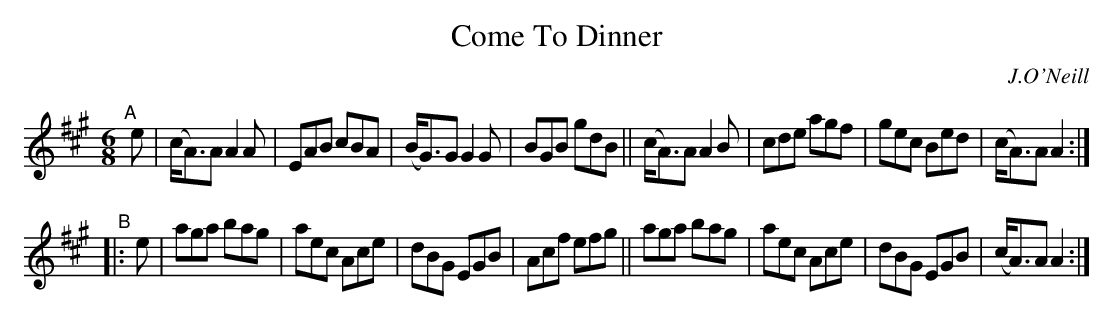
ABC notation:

X:1
T: Come To Dinner
O: J.O'Neill
M: 6/8
L: 1/8
K: A
"^A"[|] e |\
(c<A)A A2A | EAB cBA | (B<G)G G2G | BGB gdB ||\
(c<A)A A2B | cde agf | gec Bed | (c<A)A A2 :|
"^B"|: e |\
aga bag | aec Ace | dBG EGB | Acf efg ||\
aga bag | aec Ace | dBG EGB | (c<A)A A2 :|
